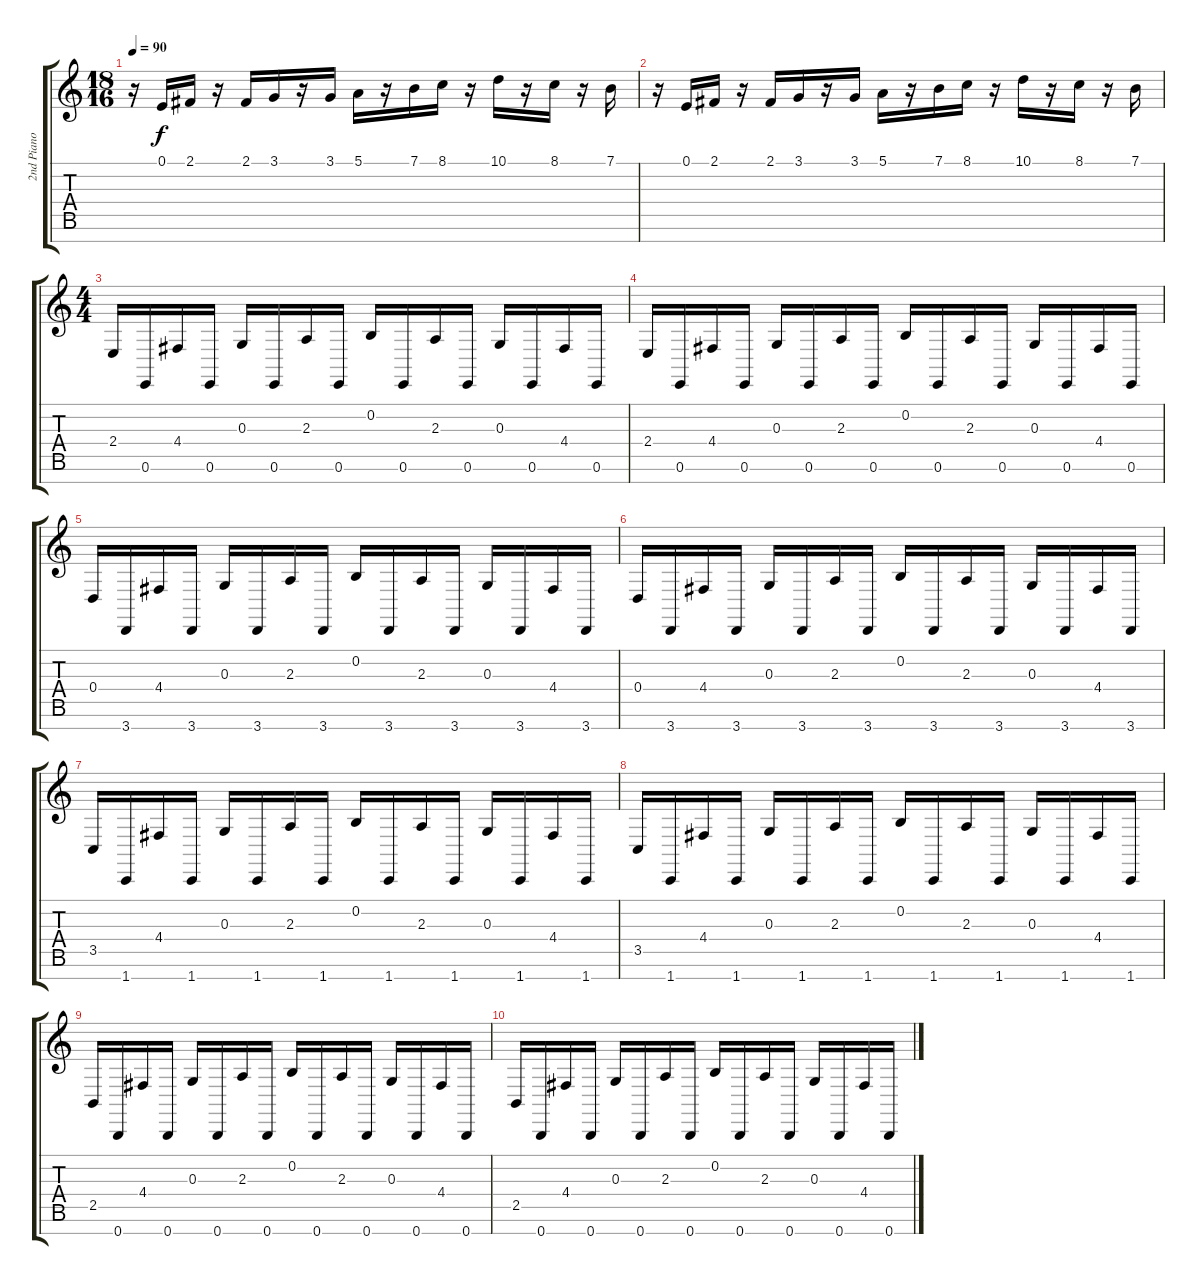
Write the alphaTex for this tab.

\track ("2nd Piano (Two Hands)" "2nd Piano ") {instrument acousticgrandpiano}
\staff {score tabs}
\tuning (E4 B3 G3 D3 A2 E2 B1) {hide}
\ts (18 16)
\tempo 90
\clef g2
\ks c
r.16{dy f} 0.1.16 2.1.16 r.16 2.1.16 3.1.16 r.16 3.1.16 5.1.16 r.16 7.1.16 8.1.16 r.16 10.1.16 r.16 8.1.16 r.16 7.1.16 |
r.16 0.1.16 2.1.16 r.16 2.1.16 3.1.16 r.16 3.1.16 5.1.16 r.16 7.1.16 8.1.16 r.16 10.1.16 r.16 8.1.16 r.16 7.1.16 |
\ts (4 4)
2.4.16 0.6.16 4.4.16 0.6.16 0.3.16 0.6.16 2.3.16 0.6.16 0.2.16 0.6.16 2.3.16 0.6.16 0.3.16 0.6.16 4.4.16 0.6.16 |
2.4.16 0.6.16 4.4.16 0.6.16 0.3.16 0.6.16 2.3.16 0.6.16 0.2.16 0.6.16 2.3.16 0.6.16 0.3.16 0.6.16 4.4.16 0.6.16 |
0.4.16 3.7.16 4.4.16 3.7.16 0.3.16 3.7.16 2.3.16 3.7.16 0.2.16 3.7.16 2.3.16 3.7.16 0.3.16 3.7.16 4.4.16 3.7.16 |
0.4.16 3.7.16 4.4.16 3.7.16 0.3.16 3.7.16 2.3.16 3.7.16 0.2.16 3.7.16 2.3.16 3.7.16 0.3.16 3.7.16 4.4.16 3.7.16 |
3.5.16 1.7.16 4.4.16 1.7.16 0.3.16 1.7.16 2.3.16 1.7.16 0.2.16 1.7.16 2.3.16 1.7.16 0.3.16 1.7.16 4.4.16 1.7.16 |
3.5.16 1.7.16 4.4.16 1.7.16 0.3.16 1.7.16 2.3.16 1.7.16 0.2.16 1.7.16 2.3.16 1.7.16 0.3.16 1.7.16 4.4.16 1.7.16 |
2.5.16 0.7.16 4.4.16 0.7.16 0.3.16 0.7.16 2.3.16 0.7.16 0.2.16 0.7.16 2.3.16 0.7.16 0.3.16 0.7.16 4.4.16 0.7.16 |
2.5.16 0.7.16 4.4.16 0.7.16 0.3.16 0.7.16 2.3.16 0.7.16 0.2.16 0.7.16 2.3.16 0.7.16 0.3.16 0.7.16 4.4.16 0.7.16
